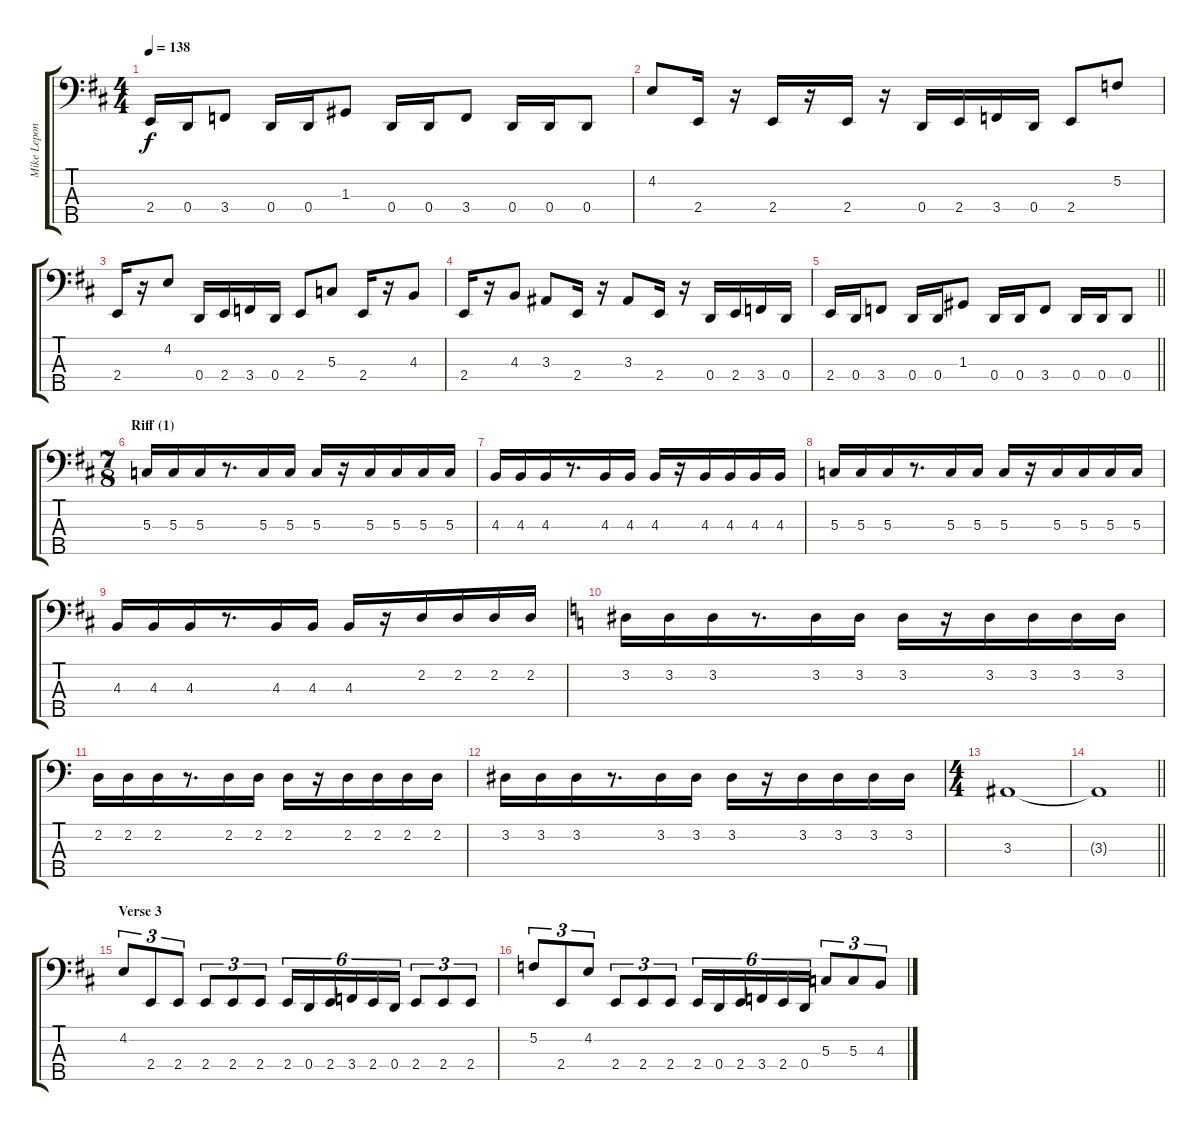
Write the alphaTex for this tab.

\track ("Mike Lepond (bass)" "Mike Lepon") {instrument electricbassfinger}
\staff {score tabs}
\tuning (F2 C2 G1 D1 A0) {hide}
\ts (4 4)
\tempo 138
\clef f4
\ks bminor
2.4.16{dy f} 0.4.16 3.4.8 0.4.16 0.4.16 1.3.8 0.4.16 0.4.16 3.4.8 0.4.16 0.4.16 0.4.8 |
4.2.8 2.4.16 r.16 2.4.16 r.16 2.4.16 r.16 0.4.16 2.4.16 3.4.16 0.4.16 2.4.8 5.2.8 |
2.4.16 r.16 4.2.8 0.4.16 2.4.16 3.4.16 0.4.16 2.4.8 5.3.8 2.4.16 r.16 4.3.8 |
2.4.16 r.16 4.3.8 3.3.8 2.4.16 r.16 3.3.8 2.4.16 r.16 0.4.16 2.4.16 3.4.16 0.4.16 |
\barLineRight lightlight
2.4.16 0.4.16 3.4.8 0.4.16 0.4.16 1.3.8 0.4.16 0.4.16 3.4.8 0.4.16 0.4.16 0.4.8 |
\ts (7 8)
\section ("" "Riff (1)")
5.3.16 5.3.16 5.3.16 r.8{d} 5.3.16 5.3.16 5.3.16 r.16 5.3.16 5.3.16 5.3.16 5.3.16 |
4.3.16 4.3.16 4.3.16 r.8{d} 4.3.16 4.3.16 4.3.16 r.16 4.3.16 4.3.16 4.3.16 4.3.16 |
5.3.16 5.3.16 5.3.16 r.8{d} 5.3.16 5.3.16 5.3.16 r.16 5.3.16 5.3.16 5.3.16 5.3.16 |
4.3.16 4.3.16 4.3.16 r.8{d} 4.3.16 4.3.16 4.3.16 r.16 2.2.16 2.2.16 2.2.16 2.2.16 |
\ks aminor
3.2.16 3.2.16 3.2.16 r.8{d} 3.2.16 3.2.16 3.2.16 r.16 3.2.16 3.2.16 3.2.16 3.2.16 |
2.2.16 2.2.16 2.2.16 r.8{d} 2.2.16 2.2.16 2.2.16 r.16 2.2.16 2.2.16 2.2.16 2.2.16 |
3.2.16 3.2.16 3.2.16 r.8{d} 3.2.16 3.2.16 3.2.16 r.16 3.2.16 3.2.16 3.2.16 3.2.16 |
\ts (4 4)
3.3.1 |
\barLineRight lightlight
3.3{t}.1 |
\section ("" "Verse 3")
\ks bminor
4.2.8{tu (3 2)} 2.4.8{tu (3 2)} 2.4.8{tu (3 2)} 2.4.8{tu (3 2)} 2.4.8{tu (3 2)} 2.4.8{tu (3 2)} 2.4.16{tu (6 4)} 0.4.16{tu (6 4)} 2.4.16{tu (6 4)} 3.4.16{tu (6 4)} 2.4.16{tu (6 4)} 0.4.16{tu (6 4)} 2.4.8{tu (3 2)} 2.4.8{tu (3 2)} 2.4.8{tu (3 2)} |
5.2.8{tu (3 2)} 2.4.8{tu (3 2)} 4.2.8{tu (3 2)} 2.4.8{tu (3 2)} 2.4.8{tu (3 2)} 2.4.8{tu (3 2)} 2.4.16{tu (6 4)} 0.4.16{tu (6 4)} 2.4.16{tu (6 4)} 3.4.16{tu (6 4)} 2.4.16{tu (6 4)} 0.4.16{tu (6 4)} 5.3.8{tu (3 2)} 5.3.8{tu (3 2)} 4.3.8{tu (3 2)}
